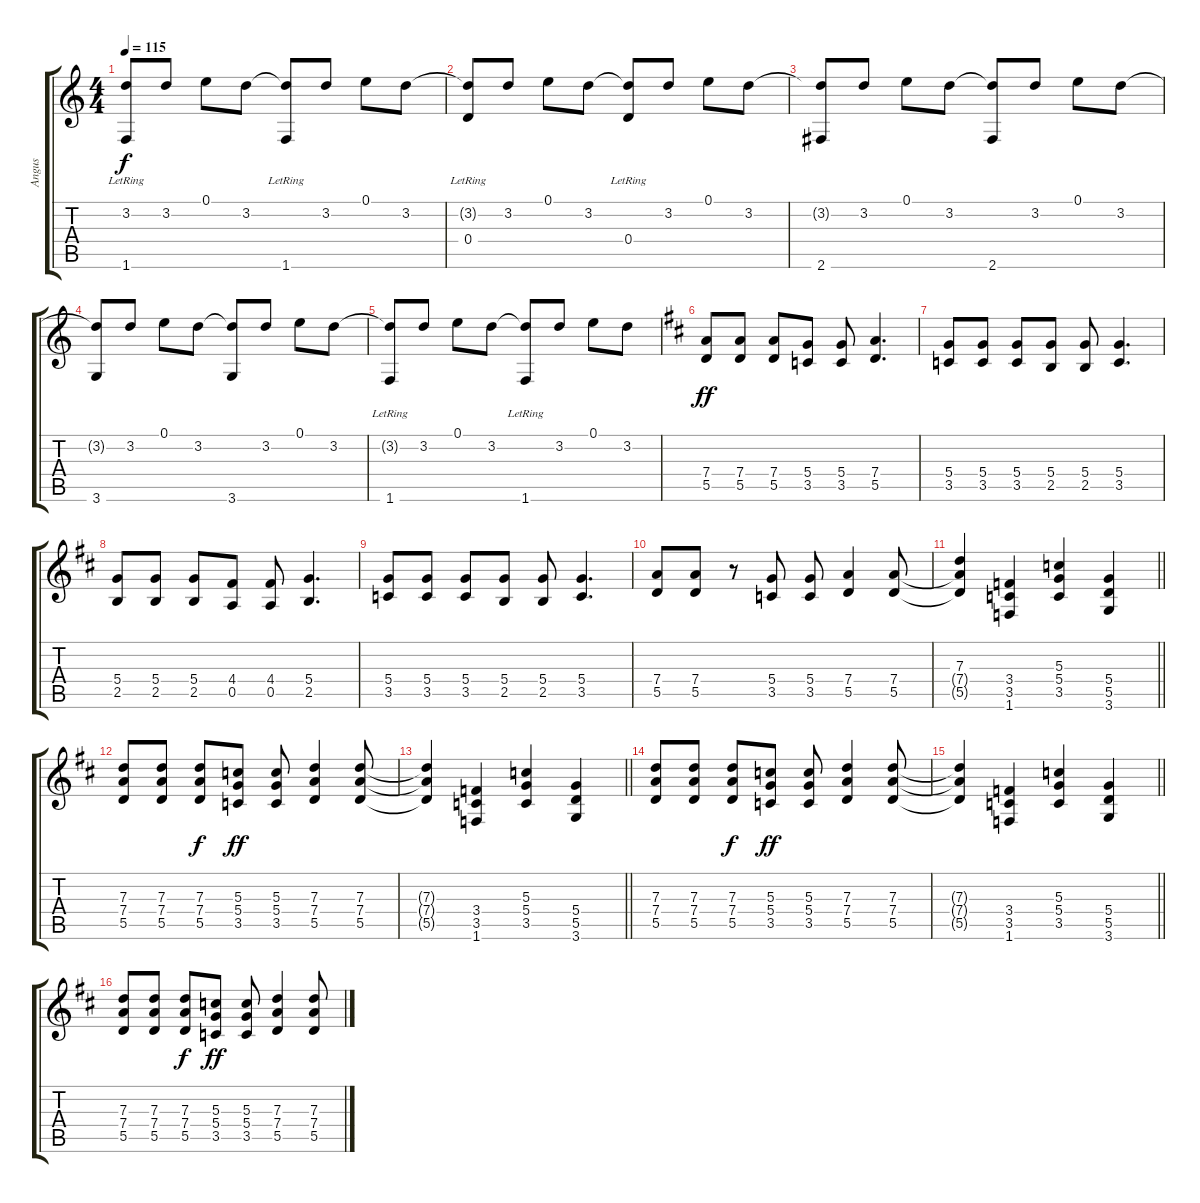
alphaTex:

\track ("Angus" "Angus") {instrument overdrivenguitar}
\staff {score tabs}
\tuning (E4 B3 G3 D3 A2 E2) {hide}
\ts (4 4)
\tempo 115
\clef g2
\ks c
(3.2{t} 1.6{lr}).8{dy f} 3.2.8 0.1.8 3.2.8 (3.2{t} 1.6{lr}).8 3.2.8 0.1.8 3.2.8 |
(3.2{t} 0.4{lr}).8 3.2.8 0.1.8 3.2.8 (3.2{t} 0.4{lr}).8 3.2.8 0.1.8 3.2.8 |
(3.2{t} 2.6).8 3.2.8 0.1.8 3.2.8 (3.2{t} 2.6).8 3.2.8 0.1.8 3.2.8 |
(3.2{t} 3.6).8 3.2.8 0.1.8 3.2.8 (3.2{t} 3.6).8 3.2.8 0.1.8 3.2.8 |
(3.2{t} 1.6{lr}).8 3.2.8 0.1.8 3.2.8 (3.2{t} 1.6{lr}).8 3.2.8 0.1.8 3.2.8 |
\ks d
(7.4 5.5).8{dy ff} (7.4 5.5).8 (7.4 5.5).8 (5.4 3.5).8 (5.4 3.5).8 (7.4 5.5).4{d} |
(5.4 3.5).8 (5.4 3.5).8 (5.4 3.5).8 (5.4 2.5).8 (5.4 2.5).8 (5.4 3.5).4{d} |
(5.4 2.5).8 (5.4 2.5).8 (5.4 2.5).8 (4.4 0.5).8 (4.4 0.5).8 (5.4 2.5).4{d} |
(5.4 3.5).8 (5.4 3.5).8 (5.4 3.5).8 (5.4 2.5).8 (5.4 2.5).8 (5.4 3.5).4{d} |
(7.4 5.5).8 (7.4 5.5).8 r.8 (5.4 3.5).8 (5.4 3.5).8 (7.4 5.5).4 (7.4 5.5).8 |
\barLineRight lightlight
(7.3 7.4{t} 5.5{t}).4 (3.4 3.5 1.6).4 (5.3 5.4 3.5).4 (5.4 5.5 3.6).4 |
(7.3 7.4 5.5).8 (7.3 7.4 5.5).8 (7.3 7.4 5.5).8{dy f} (5.3 5.4 3.5).8{dy ff} (5.3 5.4 3.5).8 (7.3 7.4 5.5).4 (7.3 7.4 5.5).8 |
\barLineRight lightlight
(7.3{t} 7.4{t} 5.5{t}).4 (3.4 3.5 1.6).4 (5.3 5.4 3.5).4 (5.4 5.5 3.6).4 |
(7.3 7.4 5.5).8 (7.3 7.4 5.5).8 (7.3 7.4 5.5).8{dy f} (5.3 5.4 3.5).8{dy ff} (5.3 5.4 3.5).8 (7.3 7.4 5.5).4 (7.3 7.4 5.5).8 |
\barLineRight lightlight
(7.3{t} 7.4{t} 5.5{t}).4 (3.4 3.5 1.6).4 (5.3 5.4 3.5).4 (5.4 5.5 3.6).4 |
(7.3 7.4 5.5).8 (7.3 7.4 5.5).8 (7.3 7.4 5.5).8{dy f} (5.3 5.4 3.5).8{dy ff} (5.3 5.4 3.5).8 (7.3 7.4 5.5).4 (7.3 7.4 5.5).8
